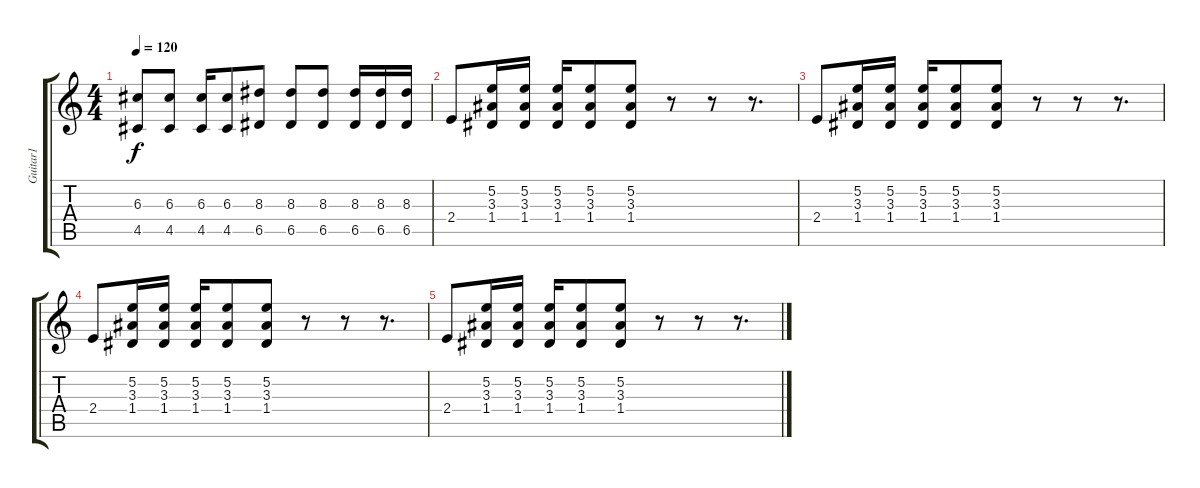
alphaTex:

\track ("Guitar1" "Guitar1") {instrument distortionguitar}
\staff {score tabs}
\tuning (E4 B3 G3 D3 A2 E2) {hide}
\ts (4 4)
\tempo 120
\clef g2
\ks c
(6.3 4.5).8{dy f} (6.3 4.5).8 (6.3 4.5).16 (6.3 4.5).8 (8.3 6.5).8 (8.3 6.5).8 (8.3 6.5).8 (8.3 6.5).16 (8.3 6.5).16 (8.3 6.5).16 |
2.4.8 (5.2 3.3 1.4).16 (5.2 3.3 1.4).16 (5.2 3.3 1.4).16 (5.2 3.3 1.4).8 (5.2 3.3 1.4).8 r.8 r.8 r.8{d} |
2.4.8 (5.2 3.3 1.4).16 (5.2 3.3 1.4).16 (5.2 3.3 1.4).16 (5.2 3.3 1.4).8 (5.2 3.3 1.4).8 r.8 r.8 r.8{d} |
2.4.8 (5.2 3.3 1.4).16 (5.2 3.3 1.4).16 (5.2 3.3 1.4).16 (5.2 3.3 1.4).8 (5.2 3.3 1.4).8 r.8 r.8 r.8{d} |
2.4.8 (5.2 3.3 1.4).16 (5.2 3.3 1.4).16 (5.2 3.3 1.4).16 (5.2 3.3 1.4).8 (5.2 3.3 1.4).8 r.8 r.8 r.8{d}
